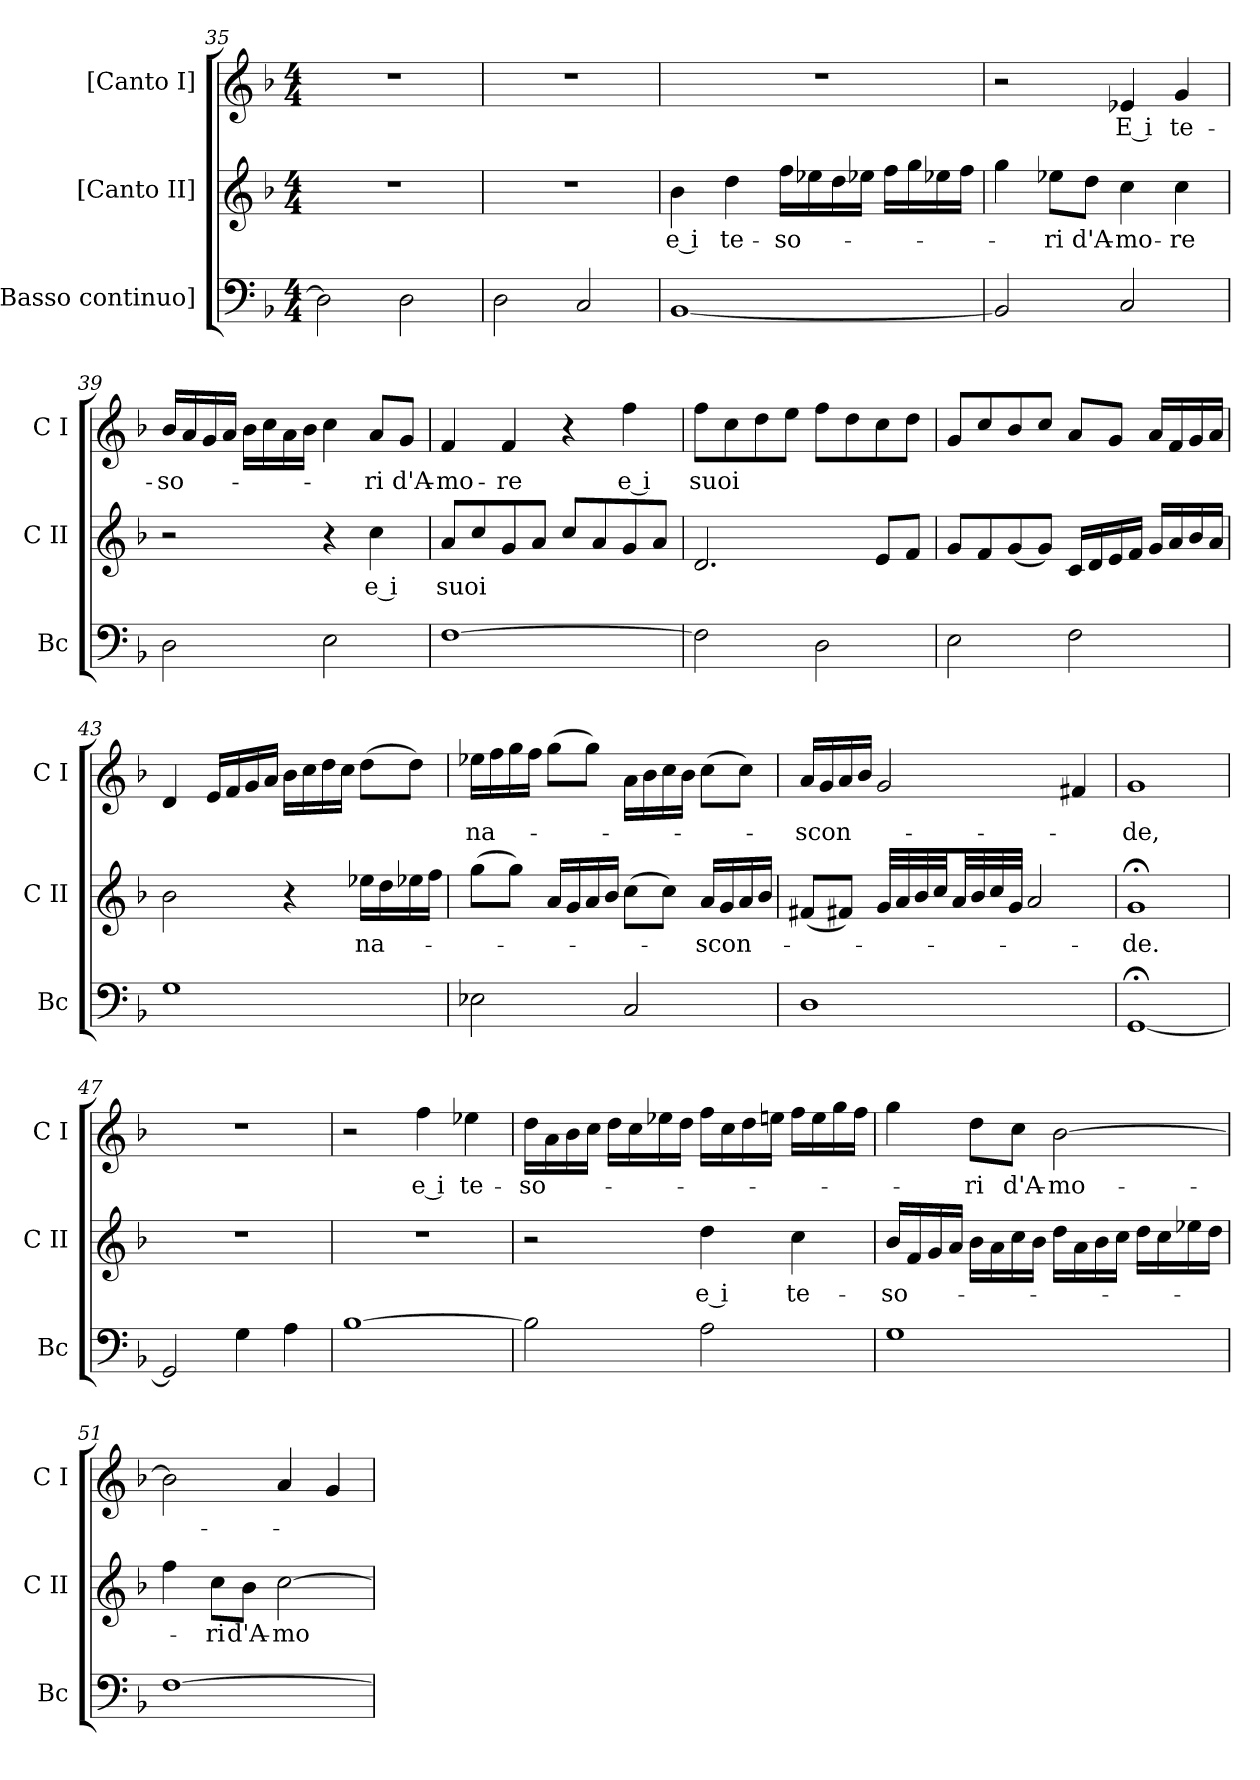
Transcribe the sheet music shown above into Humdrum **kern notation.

**kern	**kern	**text	**kern	**text
*part3	*part2	*part2	*part1	*part1
*staff3	*staff2	*staff2	*staff1	*staff1
*I"[Basso continuo]	*I"[Canto II]	*	*I"[Canto I]	*
*I'Bc	*I'C II	*	*I'C I	*
*clefF4	*clefG2	*	*clefG2	*
*k[b-]	*k[b-]	*	*k[b-]	*
*F:	*F:	*	*F:	*
*M4/4	*M4/4	*	*M4/4	*
=35	=35	=35	=35	=35
2D]	1r	.	1r	.
2D	.	.	.	.
=36	=36	=36	=36	=36
2D	1r	.	1r	.
2C	.	.	.	.
=37	=37	=37	=37	=37
[1BB-	4b-	e i	1r	.
.	4dd	te-	.	.
.	16ffLL	-so-	.	.
.	16ee-X	.	.	.
.	16dd	.	.	.
.	16ee-XJJ	.	.	.
.	16ffLL	.	.	.
.	16gg	.	.	.
.	16ee-X	.	.	.
.	16ffJJ	.	.	.
=38	=38	=38	=38	=38
2BB-]	4gg	.	2r	.
.	8ee-XL	-ri	.	.
.	8ddJ	d'A-	.	.
2C	4cc	-mo-	4e-X	E i
.	4cc	-re	4g	te-
=39	=39	=39	=39	=39
2D	2r	.	16b-LL	-so-
.	.	.	16a	.
.	.	.	16g	.
.	.	.	16aJJ	.
.	.	.	16b-LL	.
.	.	.	16cc	.
.	.	.	16a	.
.	.	.	16b-JJ	.
2E	4r	.	4cc	.
.	4cc	e i	8aL	-ri
.	.	.	8gJ	d'A-
=40	=40	=40	=40	=40
[1F	8aL	suoi	4f	-mo-
.	8cc	.	.	.
.	8g	.	4f	-re
.	8aJ	.	.	.
.	8ccL	.	4r	.
.	8a	.	.	.
.	8g	.	4ff	e i
.	8aJ	.	.	.
=41	=41	=41	=41	=41
2F]	2.d	.	8ffL	suoi
.	.	.	8cc	.
.	.	.	8dd	.
.	.	.	8eeJ	.
2D	.	.	8ffL	.
.	.	.	8dd	.
.	8eL	.	8cc	.
.	8fJ	.	8ddJ	.
=42	=42	=42	=42	=42
2E	8gL	.	8gL	.
.	8f	.	8cc	.
.	(8g	.	8b-	.
.	8gJ)	.	8ccJ	.
2F	16cLL	.	8aL	.
.	16d	.	.	.
.	16e	.	8gJ	.
.	16fJJ	.	.	.
.	16gLL	.	16aLL	.
.	16a	.	16f	.
.	16b-	.	16g	.
.	16aJJ	.	16aJJ	.
=43	=43	=43	=43	=43
1G	2b-	.	4d	.
.	.	.	16eLL	.
.	.	.	16f	.
.	.	.	16g	.
.	.	.	16aJJ	.
.	4r	.	16b-LL	.
.	.	.	16cc	.
.	.	.	16dd	.
.	.	.	16ccJJ	.
.	16ee-XLL	na-	(8ddL	.
.	16dd	.	.	.
.	16ee-X	.	8ddJ)	.
.	16ffJJ	.	.	.
=44	=44	=44	=44	=44
2E-X	(8ggL	.	16ee-XLL	na-
.	.	.	16ff	.
.	8ggJ)	.	16gg	.
.	.	.	16ffJJ	.
.	16aLL	.	(8ggL	.
.	16g	.	.	.
.	16a	.	8ggJ)	.
.	16b-JJ	.	.	.
2C	(8ccL	.	16aLL	.
.	.	.	16b-	.
.	8ccJ)	.	16cc	.
.	.	.	16b-JJ	.
.	16aLL	-scon-	(8ccL	.
.	16g	.	.	.
.	16a	.	8ccJ)	.
.	16b-JJ	.	.	.
=45	=45	=45	=45	=45
1D	(8f#XL	.	16aLL	-scon-
.	.	.	16g	.
.	8f#XJ)	.	16a	.
.	.	.	16b-JJ	.
.	32gLLL	.	2g	.
.	32a	.	.	.
.	32b-	.	.	.
.	32ccJJ	.	.	.
.	32aLL	.	.	.
.	32b-	.	.	.
.	32cc	.	.	.
.	32gJJJ	.	.	.
.	2a	.	.	.
.	.	.	4f#X	.
=46	=46	=46	=46	=46
[1GG;<	1g;<	-de.	1g	-de,
=47	=47	=47	=47	=47
2GG]	1r	.	1r	.
4G	.	.	.	.
4A	.	.	.	.
=48	=48	=48	=48	=48
[1B-	1r	.	2r	.
.	.	.	4ff	e i
.	.	.	4ee-X	te-
=49	=49	=49	=49	=49
2B-]	2r	.	16ddLL	-so-
.	.	.	16a	.
.	.	.	16b-	.
.	.	.	16ccJJ	.
.	.	.	16ddLL	.
.	.	.	16cc	.
.	.	.	16ee-X	.
.	.	.	16ddJJ	.
2A	4dd	e i	16ffLL	.
.	.	.	16cc	.
.	.	.	16dd	.
.	.	.	16eenJJ	.
.	4cc	te-	16ffLL	.
.	.	.	16ee	.
.	.	.	16gg	.
.	.	.	16ffJJ	.
=50	=50	=50	=50	=50
1G	16b-LL	-so-	4gg	.
.	16f	.	.	.
.	16g	.	.	.
.	16aJJ	.	.	.
.	16b-LL	.	8ddL	-ri
.	16a	.	.	.
.	16cc	.	8ccJ	d'A-
.	16b-JJ	.	.	.
.	16ddLL	.	[2b-	-mo-
.	16a	.	.	.
.	16b-	.	.	.
.	16ccJJ	.	.	.
.	16ddLL	.	.	.
.	16cc	.	.	.
.	16ee-X	.	.	.
.	16ddJJ	.	.	.
=51	=51	=51	=51	=51
[1F	4ff	.	2b-]	.
.	8ccL	-ri	.	.
.	8b-J	d'A-	.	.
.	[2cc	-mo-	4a	.
.	.	.	4g	.
=	=	=	=	=
*-	*-	*-	*-	*-
